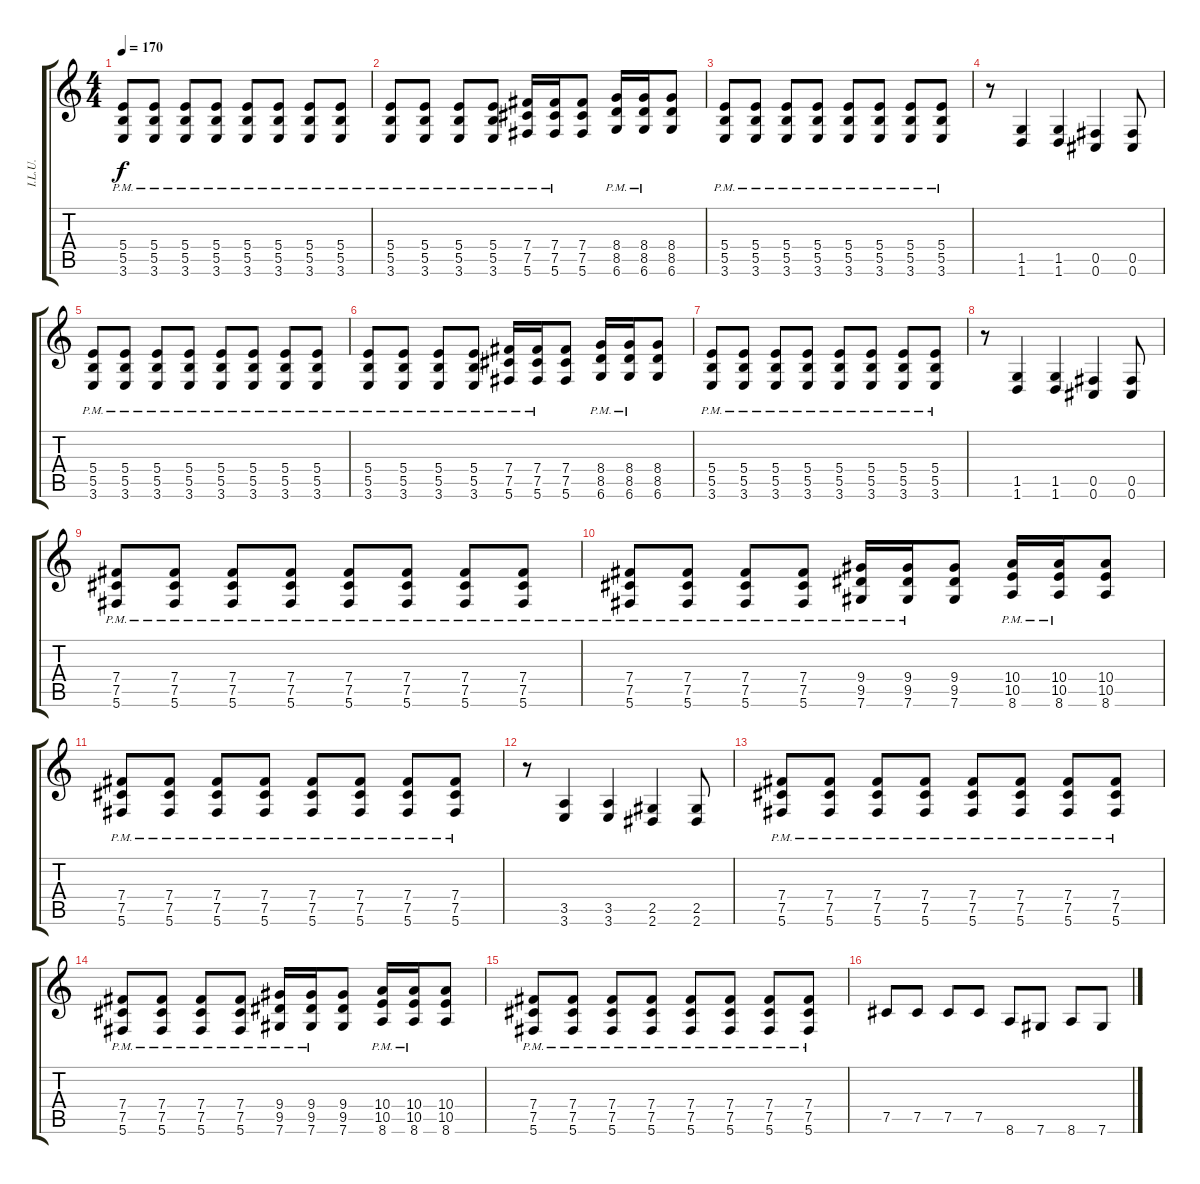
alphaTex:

\track ("I.L.U." "I.L.U.") {instrument distortionguitar}
\staff {score tabs}
\tuning (Db4 Ab3 E3 B2 Gb2 Db2) {hide}
\ts (4 4)
\tempo 170
\clef g2
\ks c
(5.4{pm} 5.5{pm} 3.6{pm}).8{dy f} (5.4{pm} 5.5{pm} 3.6{pm}).8 (5.4{pm} 5.5{pm} 3.6{pm}).8 (5.4{pm} 5.5{pm} 3.6{pm}).8 (5.4{pm} 5.5{pm} 3.6{pm}).8 (5.4{pm} 5.5{pm} 3.6{pm}).8 (5.4{pm} 5.5{pm} 3.6{pm}).8 (5.4{pm} 5.5{pm} 3.6{pm}).8 |
(5.4{pm} 5.5{pm} 3.6{pm}).8 (5.4{pm} 5.5{pm} 3.6{pm}).8 (5.4{pm} 5.5{pm} 3.6{pm}).8 (5.4{pm} 5.5{pm} 3.6{pm}).8 (7.4{pm} 7.5{pm} 5.6{pm}).16 (7.4{pm} 7.5{pm} 5.6{pm}).16 (7.4 7.5 5.6).8 (8.4{pm} 8.5{pm} 6.6{pm}).16 (8.4{pm} 8.5{pm} 6.6{pm}).16 (8.4 8.5 6.6).8 |
(5.4{pm} 5.5{pm} 3.6{pm}).8 (5.4{pm} 5.5{pm} 3.6{pm}).8 (5.4{pm} 5.5{pm} 3.6{pm}).8 (5.4{pm} 5.5{pm} 3.6{pm}).8 (5.4{pm} 5.5{pm} 3.6{pm}).8 (5.4{pm} 5.5{pm} 3.6{pm}).8 (5.4{pm} 5.5{pm} 3.6{pm}).8 (5.4{pm} 5.5{pm} 3.6{pm}).8 |
r.8 (1.5 1.6).4 (1.5 1.6).4 (0.5 0.6).4 (0.5 0.6).8 |
(5.4{pm} 5.5{pm} 3.6{pm}).8 (5.4{pm} 5.5{pm} 3.6{pm}).8 (5.4{pm} 5.5{pm} 3.6{pm}).8 (5.4{pm} 5.5{pm} 3.6{pm}).8 (5.4{pm} 5.5{pm} 3.6{pm}).8 (5.4{pm} 5.5{pm} 3.6{pm}).8 (5.4{pm} 5.5{pm} 3.6{pm}).8 (5.4{pm} 5.5{pm} 3.6{pm}).8 |
(5.4{pm} 5.5{pm} 3.6{pm}).8 (5.4{pm} 5.5{pm} 3.6{pm}).8 (5.4{pm} 5.5{pm} 3.6{pm}).8 (5.4{pm} 5.5{pm} 3.6{pm}).8 (7.4{pm} 7.5{pm} 5.6{pm}).16 (7.4{pm} 7.5{pm} 5.6{pm}).16 (7.4 7.5 5.6).8 (8.4{pm} 8.5{pm} 6.6{pm}).16 (8.4{pm} 8.5{pm} 6.6{pm}).16 (8.4 8.5 6.6).8 |
(5.4{pm} 5.5{pm} 3.6{pm}).8 (5.4{pm} 5.5{pm} 3.6{pm}).8 (5.4{pm} 5.5{pm} 3.6{pm}).8 (5.4{pm} 5.5{pm} 3.6{pm}).8 (5.4{pm} 5.5{pm} 3.6{pm}).8 (5.4{pm} 5.5{pm} 3.6{pm}).8 (5.4{pm} 5.5{pm} 3.6{pm}).8 (5.4{pm} 5.5{pm} 3.6{pm}).8 |
r.8 (1.5 1.6).4 (1.5 1.6).4 (0.5 0.6).4 (0.5 0.6).8 |
(7.4{pm} 7.5{pm} 5.6{pm}).8 (7.4{pm} 7.5{pm} 5.6{pm}).8 (7.4{pm} 7.5{pm} 5.6{pm}).8 (7.4{pm} 7.5{pm} 5.6{pm}).8 (7.4{pm} 7.5{pm} 5.6{pm}).8 (7.4{pm} 7.5{pm} 5.6{pm}).8 (7.4{pm} 7.5{pm} 5.6{pm}).8 (7.4{pm} 7.5{pm} 5.6{pm}).8 |
(7.4{pm} 7.5{pm} 5.6{pm}).8 (7.4{pm} 7.5{pm} 5.6{pm}).8 (7.4{pm} 7.5{pm} 5.6{pm}).8 (7.4{pm} 7.5{pm} 5.6{pm}).8 (9.4{pm} 9.5{pm} 7.6).16 (9.4{pm} 9.5{pm} 7.6{pm}).16 (9.4 9.5 7.6).8 (10.4{pm} 10.5{pm} 8.6{pm}).16 (10.4{pm} 10.5{pm} 8.6{pm}).16 (10.4 10.5 8.6).8 |
(7.4{pm} 7.5{pm} 5.6{pm}).8 (7.4{pm} 7.5{pm} 5.6{pm}).8 (7.4{pm} 7.5{pm} 5.6{pm}).8 (7.4{pm} 7.5{pm} 5.6{pm}).8 (7.4{pm} 7.5{pm} 5.6{pm}).8 (7.4{pm} 7.5{pm} 5.6{pm}).8 (7.4{pm} 7.5{pm} 5.6{pm}).8 (7.4 7.5{pm} 5.6).8 |
r.8 (3.5 3.6).4 (3.5 3.6).4 (2.5 2.6).4 (2.5 2.6).8 |
(7.4{pm} 7.5{pm} 5.6{pm}).8 (7.4{pm} 7.5{pm} 5.6{pm}).8 (7.4{pm} 7.5{pm} 5.6{pm}).8 (7.4{pm} 7.5{pm} 5.6{pm}).8 (7.4{pm} 7.5{pm} 5.6{pm}).8 (7.4{pm} 7.5{pm} 5.6{pm}).8 (7.4{pm} 7.5{pm} 5.6{pm}).8 (7.4{pm} 7.5{pm} 5.6{pm}).8 |
(7.4{pm} 7.5{pm} 5.6{pm}).8 (7.4{pm} 7.5{pm} 5.6{pm}).8 (7.4{pm} 7.5{pm} 5.6{pm}).8 (7.4{pm} 7.5{pm} 5.6{pm}).8 (9.4{pm} 9.5{pm} 7.6).16 (9.4{pm} 9.5{pm} 7.6{pm}).16 (9.4 9.5 7.6).8 (10.4{pm} 10.5{pm} 8.6{pm}).16 (10.4{pm} 10.5{pm} 8.6{pm}).16 (10.4 10.5 8.6).8 |
(7.4{pm} 7.5{pm} 5.6{pm}).8 (7.4{pm} 7.5{pm} 5.6{pm}).8 (7.4{pm} 7.5{pm} 5.6{pm}).8 (7.4{pm} 7.5{pm} 5.6{pm}).8 (7.4{pm} 7.5{pm} 5.6{pm}).8 (7.4{pm} 7.5{pm} 5.6{pm}).8 (7.4{pm} 7.5{pm} 5.6{pm}).8 (7.4 7.5{pm} 5.6).8 |
7.5.8 7.5.8 7.5.8 7.5.8 8.6.8 7.6.8 8.6.8 7.6.8
